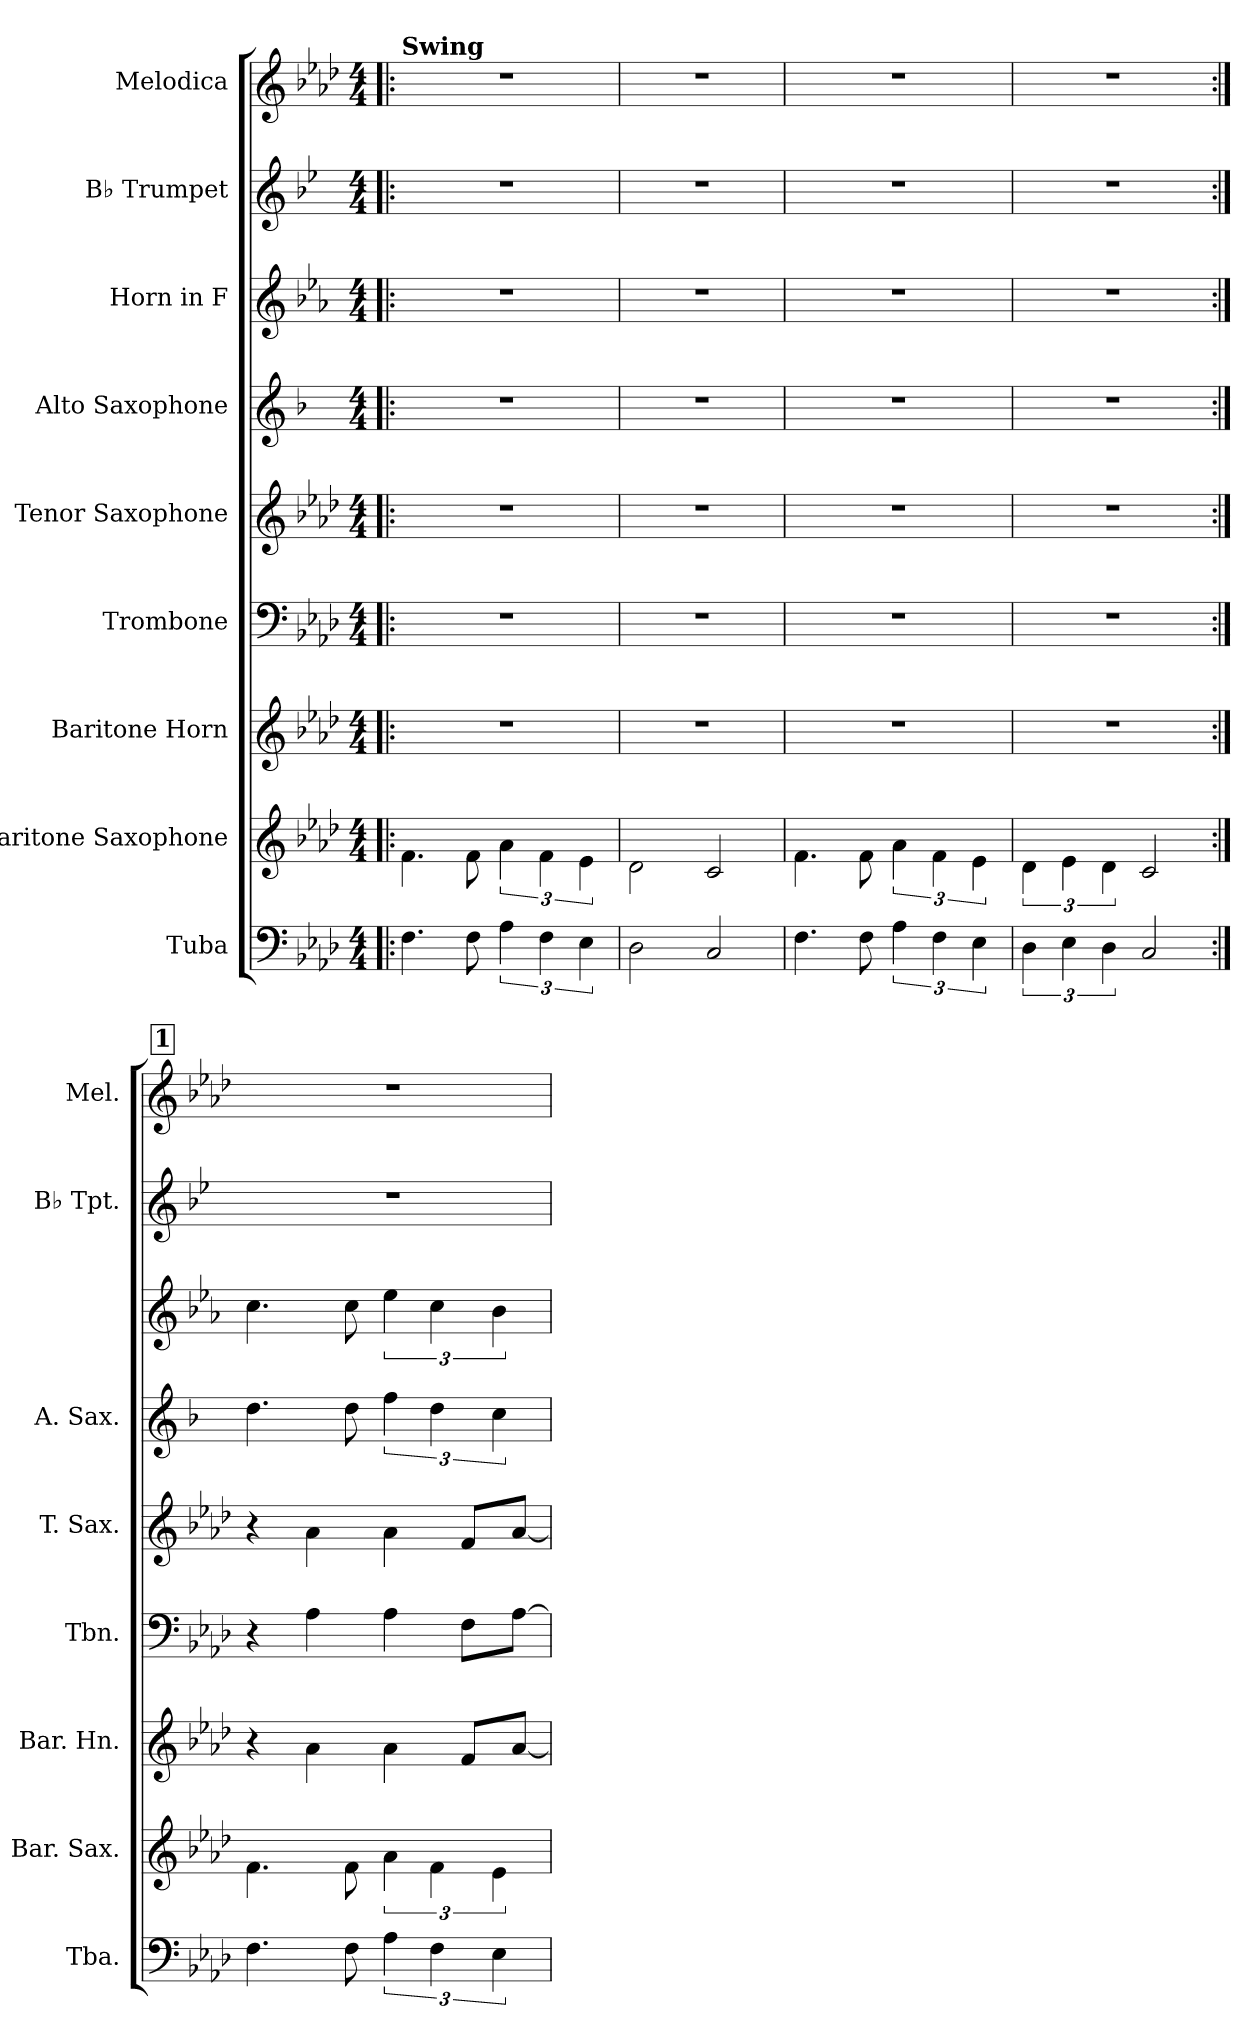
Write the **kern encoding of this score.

**kern	**kern	**kern	**kern	**kern	**kern	**kern	**kern	**kern
*part9	*part8	*part7	*part6	*part5	*part4	*part3	*part2	*part1
*staff9	*staff8	*staff7	*staff6	*staff5	*staff4	*staff3	*staff2	*staff1
*I"Tuba	*I"Baritone Saxophone	*I"Baritone Horn	*I"Trombone	*I"Tenor Saxophone	*I"Alto Saxophone	*I"Horn in F	*I"B♭ Trumpet	*I"Melodica
*I'Tba.	*I'Bar. Sax.	*I'Bar. Hn.	*I'Tbn.	*I'T. Sax.	*I'A. Sax.	*	*I'B♭ Tpt.	*I'Mel.
*clefF4	*clefG2	*clefG2	*clefF4	*clefG2	*clefG2	*clefG2	*clefG2	*clefG2
*	*ITrd12c21	*ITrd8c14	*	*ITrd8c14	*ITrd5c9	*ITrd4c7	*ITrd1c2	*
*k[b-e-a-d-]	*k[b-e-a-d-]	*k[b-e-a-d-]	*k[b-e-a-d-]	*k[b-e-a-d-]	*k[b-e-a-d-]	*k[b-e-a-d-]	*k[b-e-a-d-]	*k[b-e-a-d-]
*M4/4	*M4/4	*M4/4	*M4/4	*M4/4	*M4/4	*M4/4	*M4/4	*M4/4
*MM140	*MM140	*MM140	*MM140	*MM140	*MM140	*MM140	*MM140	*MM140
=1!|:	=1!|:	=1!|:	=1!|:	=1!|:	=1!|:	=1!|:	=1!|:	=1!|:
!	!	!	!	!	!	!	!	!LO:TX:B:t=Swing
4.F\	4.F\	1r	1r	1r	1r	1r	1r	1r
8F\	8F\	.	.	.	.	.	.	.
6A-\	6A-\	.	.	.	.	.	.	.
6F\	6F\	.	.	.	.	.	.	.
6E-\	6E-\	.	.	.	.	.	.	.
=2	=2	=2	=2	=2	=2	=2	=2	=2
2D-\	2D-\	1r	1r	1r	1r	1r	1r	1r
2C/	2C/	.	.	.	.	.	.	.
=3	=3	=3	=3	=3	=3	=3	=3	=3
4.F\	4.F\	1r	1r	1r	1r	1r	1r	1r
8F\	8F\	.	.	.	.	.	.	.
6A-\	6A-\	.	.	.	.	.	.	.
6F\	6F\	.	.	.	.	.	.	.
6E-\	6E-\	.	.	.	.	.	.	.
=4	=4	=4	=4	=4	=4	=4	=4	=4
6D-\	6D-\	1r	1r	1r	1r	1r	1r	1r
6E-\	6E-\	.	.	.	.	.	.	.
6D-\	6D-\	.	.	.	.	.	.	.
2C/	2C/	.	.	.	.	.	.	.
!!LO:REH:place=s1:a:B:fs=14:t=1
=5:|!	=5:|!	=5:|!	=5:|!	=5:|!	=5:|!	=5:|!	=5:|!	=5:|!
4.F\	4.F\	4r	4r	4r	4.f\	4.f\	1r	1r
.	.	4A-\	4A-\	4A-\	.	.	.	.
8F\	8F\	.	.	.	8f\	8f\	.	.
6A-\	6A-\	4A-\	4A-\	4A-\	6a-\	6a-\	.	.
6F\	6F\	.	.	.	6f\	6f\	.	.
.	.	8F/L	8F\L	8F/L	.	.	.	.
6E-\	6E-\	.	.	.	6e-\	6e-\	.	.
.	.	[8A-/J	[8A-\J	[8A-/J	.	.	.	.
=	=	=	=	=	=	=	=	=
*-	*-	*-	*-	*-	*-	*-	*-	*-
